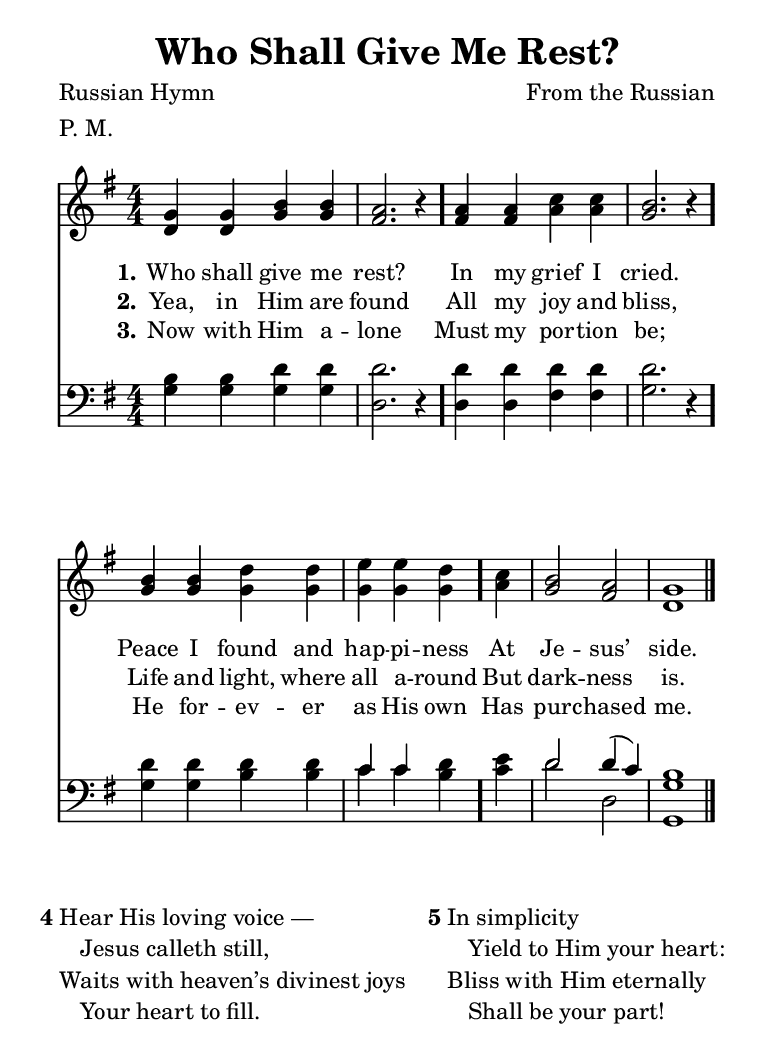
\include "common/global.ily"
\paper {
  \include "common/paper.ily"
  ragged-last-bottom = ##t
  systems-per-page = #(cond (is-eogsized 2) (#t #f))
  system-system-spacing.padding = 11
}

\header{
  %gospel
  hymnnumber = "125"
  title = "Who Shall Give Me Rest?"
  tunename = ""
  meter = "P. M."
  poet = "Russian Hymn"
  composer = "From the Russian"
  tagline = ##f
}

% for fermata in MIDI
ta = { \tempo 4=90 }
tb = { \tempo 4=45 }

patternAA = { c4 c c c | c2. c4 }

patternBA = { c4 c c c | c c c c | c2 c2      | c1 }
patternBB = { c4 c c c | c c c c | c2 c4( c4) | c1 }

global = {
  \include "common/overrides.ily"
  \override Staff.TimeSignature.style = #'numbered
  \time 4/4
  \override Score.MetronomeMark.transparent = ##t % hide all fermata changes too
  \ta
  \key g \major
  \autoBeamOff
}

notesSoprano = {
\global
\relative c'' {

  \changePitch \patternAA { g g b b | a r }
  \changePitch \patternAA { a a c c | b r }
  \changePitch \patternBA { b b d d | e e d c | b a | g }

  \bar "|."

}
}

notesAlto = {
\global
\relative e' {

  \changePitch \patternAA { d d g g | fis r }
  \changePitch \patternAA { fis fis a a | g r }
  \changePitch \patternBA { g g g g | g g g a | g fis | d }

}
}

notesTenor = {
\global
\relative a {

  \changePitch \patternAA { b b d d | d r }
  \changePitch \patternAA { d d d d | d r }
  \changePitch \patternBB { d d d d | c c d e | d d( c) | b }

}
}

notesBass = {
\global
\relative f {

  \changePitch \patternAA { g g g g | d r }
  \changePitch \patternAA { d d fis fis | g r }
  \changePitch \patternBA { g g b b | c c b c | d d, | <g, g'> }

}
}

wordsA = \lyricmode {
\set stanza = "1."

Who shall give me rest? \bar "."
In my grief I cried. \bar "."
Peace I found and hap -- pi -- ness \bar "."
At Je -- sus’ side. \bar "."

}

wordsB = \lyricmode {
\set stanza = "2."

Yea, in Him are found
All my joy and bliss,
Life and light, where all a -- round
But dark -- ness is.

}

wordsC = \lyricmode {
\set stanza = "3."

Now with Him a -- lone
Must my por -- tion be;
He for -- ev -- er as His own
Has pur -- chased me.

}

wordsD = \markuplist {

\line { Hear His loving voice — }
\line { { \hspace #2 } Jesus calleth still, }
\line { Waits with heaven’s divinest joys }
\line { { \hspace #2 } Your heart to fill. }

}

wordsE = \markuplist {

\line { In simplicity }
\line { { \hspace #2 } Yield to Him your heart: }
\line { Bliss with Him eternally }
\line { { \hspace #2 } Shall be your part! }

}

\score {
  \context ChoirStaff <<
    \context Staff = upper <<
      \set Staff.autoBeaming = ##f
      \set ChoirStaff.systemStartDelimiter = #'SystemStartBar
      \set ChoirStaff.printPartCombineTexts = ##f
      \partcombine #'(2 . 9) \notesSoprano \notesAlto
      \context NullVoice = sopranos { \voiceOne << \notesSoprano >> }
      \context Lyrics = one   \lyricsto sopranos \wordsA
      \context Lyrics = two   \lyricsto sopranos \wordsB
      \context Lyrics = three \lyricsto sopranos \wordsC
    >>
    \context Staff = men <<
      \set Staff.autoBeaming = ##f
      \clef bass
      \set ChoirStaff.printPartCombineTexts = ##f
      \partcombine #'(2 . 9) \notesTenor \notesBass
    >>
  >>
  \layout {
    \include "common/layout.ily"
  }
  \midi{
    \include "common/midi.ily"
  }
}

\noPageBreak

\markup { \fill-line {
  \hspace #0.1
  \line{ \bold 4 \column { \wordsD } }
  \hspace #0.1
  \line{ \bold 5 \column { \wordsE } }
  \hspace #0.1
} }

\version "2.19.49"  % necessary for upgrading to future LilyPond versions.

% vi:set et ts=2 sw=2 ai nocindent syntax=lilypond:
